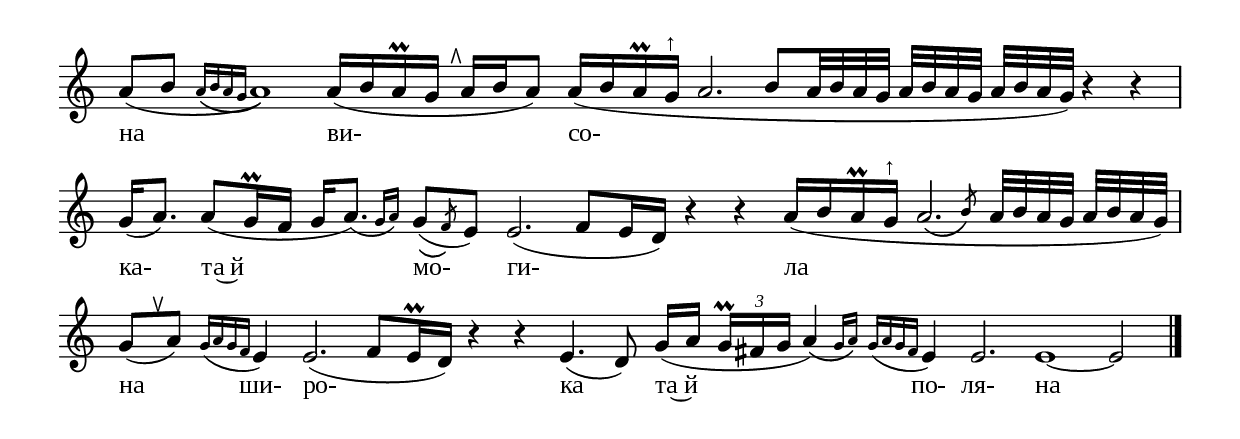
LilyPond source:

%{
eng_134_2_36b
%}

\include "td-preamble.ly"

\score {
\relative c' {
%\tempo 4 = 92
%%\time 2/4
\cadenzaOn
 a'8([ b ] \grace { a16[\( b a g] } a1\)) a16[( b a\prall g] s^\rtoe a[ b a8]) 
 a16([ b a\prall g^"↑"] a2. b8[ a32 b a g] a[ b a g] a[ b a g]) r4 r
 \bar "|"  
 g16([ a8.]) a8([ g16\prall f] g16[ \afterGrace a8.])( { g16[ a]) } 
 \afterGrace g8\([( { \stdB f8\) \stdE } e)] 
 e2.( f8[ e16 d]) r4 r 
 a'16[( b a\prall g^"↑"] \afterGrace a2.\( { \stdB b8\) \stdE } a32[ b a g] a[ b a g)]
 \bar "|"
 g8([ s^\ltoe a)] \acciaccatura { g16[ a g f] } e4 e2.( f8[ e16\prall d]) r4 r e4.( d8) 
 g16([ a] \times 2/3 { g\prall[ fis g] } \afterGrace a4)\( { g16[ a\)] } 
 \acciaccatura { g16[ a g fis] } e4 e2. e1~ e2
 \bar "|."
}

\addlyrics { %%Ку- ку- ви- ца- та ку- ку- ва на ви- со- ка- та~й мо- ги- ла
на ви- со- ка- та~й мо-  ги- ла на ши- ро- ка та~й по- ля- на }
%
\layout {
   \context { \Staff \remove "Time_signature_engraver" } 
  indent = #0
  line-width = 190\mm
  ragged-right=##f
}
%
\midi { 
	\context {
		\Score
		tempoWholesPerMinute = #(ly:make-moment 92 4)
		}
	}
}
%
\header{
%  opus = "ТД-134,2,36"
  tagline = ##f
}


